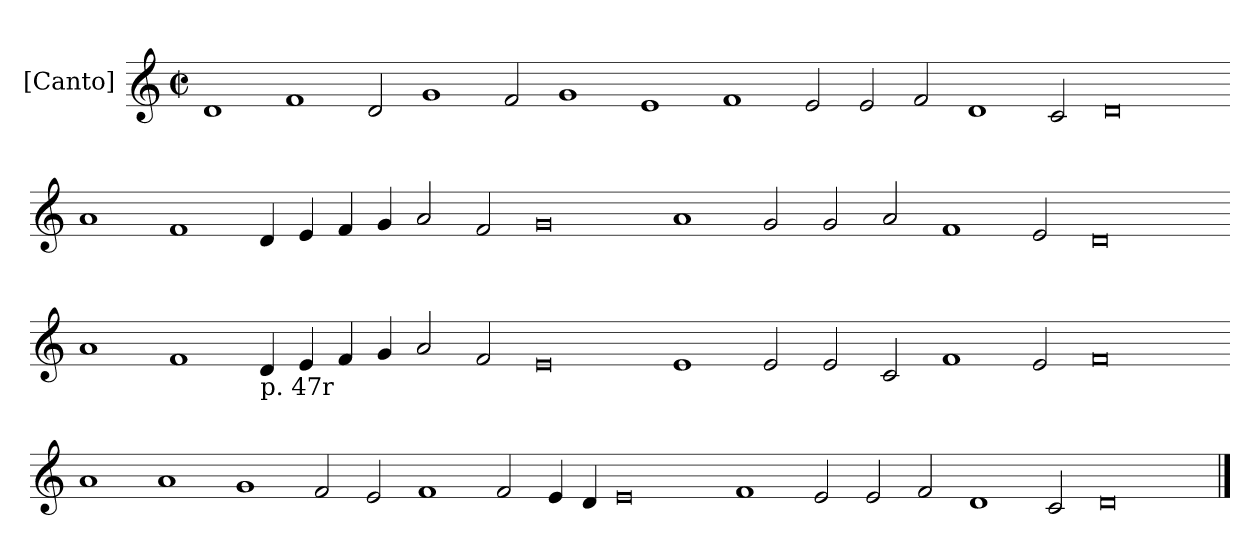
**kern
*part1
*staff1
*I"[Canto]
*clefG2
*k[]
*M2/1
*met(c|)
=
1d
1f
2d
1g
2f
1g
1e
1f
2e
2e
2f
1d
2c
0d
=-
1a
1f
4d
4e
4f
4g
2a
2f
0g
1a
2g
2g
2a
1f
2e
0d
=-
1a
1f
!LO:TX:b:t=p. 47r
4d
4e
4f
4g
2a
2f
0e
1e
2e
2e
2c
1f
2e
0f
=-
1a
1a
1g
2f
2e
1f
2f
4e
4d
0e
1f
2e
2e
2f
1d
2c
0d
==
*-
